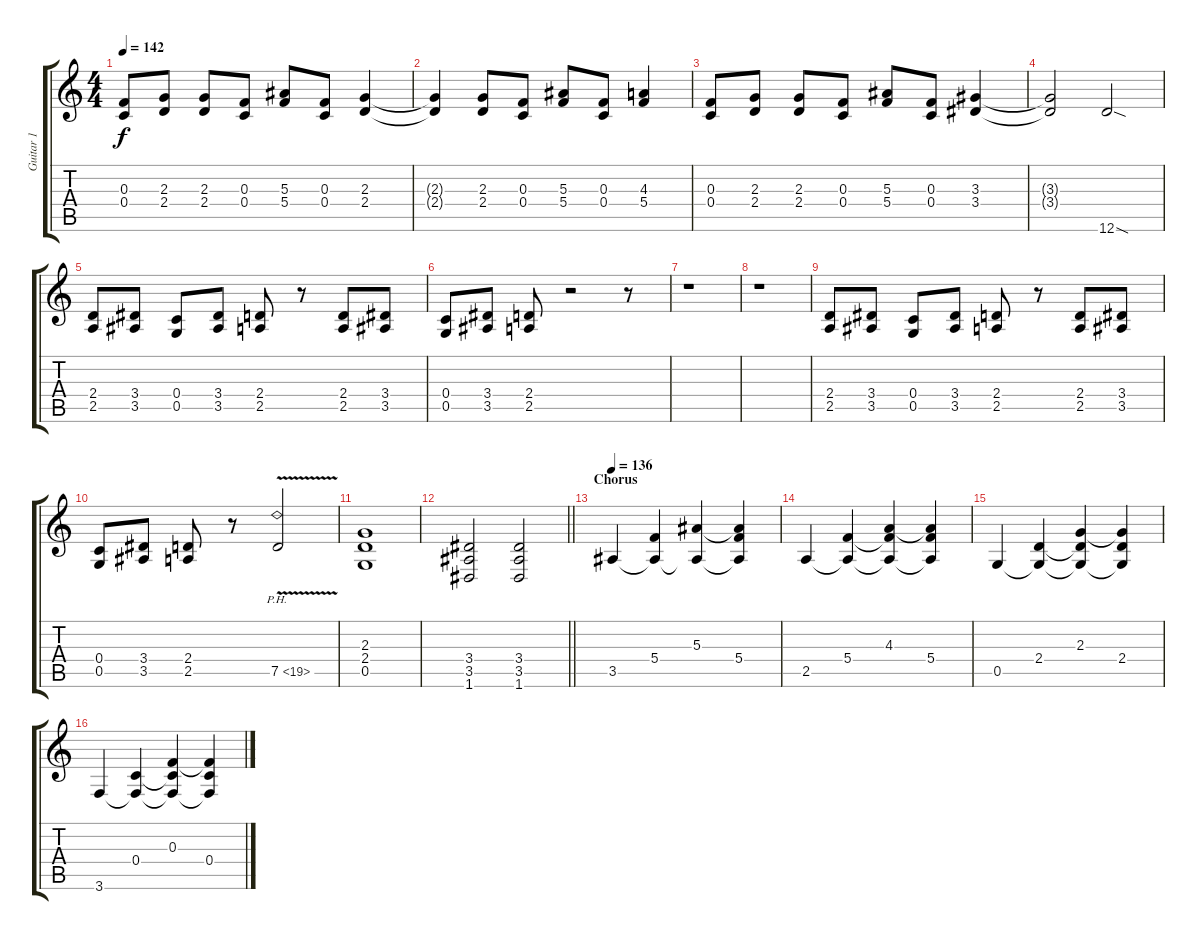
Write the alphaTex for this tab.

\track ("Guitar 1" "Guitar 1") {instrument distortionguitar}
\staff {score tabs}
\tuning (D4 A3 F3 C3 G2 D2) {hide}
\ts (4 4)
\tempo 142
\clef g2
\ks c
(0.3 0.4).8{dy f} (2.3 2.4).8 (2.3 2.4).8 (0.3 0.4).8 (5.3 5.4).8 (0.3 0.4).8 (2.3 2.4).4 |
(2.3{t} 2.4{t}).4 (2.3 2.4).8 (0.3 0.4).8 (5.3 5.4).8 (0.3 0.4).8 (4.3 5.4).4 |
(0.3 0.4).8 (2.3 2.4).8 (2.3 2.4).8 (0.3 0.4).8 (5.3 5.4).8 (0.3 0.4).8 (3.3 3.4).4 |
(3.3{t} 3.4{t}).2 12.6{sod}.2 |
(2.4 2.5).8 (3.4 3.5).8 (0.4 0.5).8 (3.4 3.5).8 (2.4 2.5).8 r.8 (2.4 2.5).8 (3.4 3.5).8 |
(0.4 0.5).8 (3.4 3.5).8 (2.4 2.5).8 r.2 r.8 |
r.1 |
r.1 |
(2.4 2.5).8 (3.4 3.5).8 (0.4 0.5).8 (3.4 3.5).8 (2.4 2.5).8 r.8 (2.4 2.5).8 (3.4 3.5).8 |
(0.4 0.5).8 (3.4 3.5).8 (2.4 2.5).8 r.8 7.5{ph 12 v}.2 |
(2.3 2.4 0.5).1 |
\barLineRight lightlight
(3.4 3.5 1.6).2 (3.4 3.5 1.6).2 |
\section ("" "Chorus")
\tempo 136
3.5.4 (5.4 3.5{t}).4 (5.3 3.5{t}).4 (5.3{t} 5.4 3.5{t}).4 |
2.5.4 (5.4 2.5{t}).4 (4.3 5.4{t} 2.5{t}).4 (4.3{t} 5.4 2.5{t}).4 |
0.5.4 (2.4 0.5{t}).4 (2.3 2.4{t} 0.5{t}).4 (2.3{t} 2.4 0.5{t}).4 |
3.6.4 (0.4 3.6{t}).4 (0.3 0.4{t} 3.6{t}).4 (0.3{t} 0.4 3.6{t}).4
